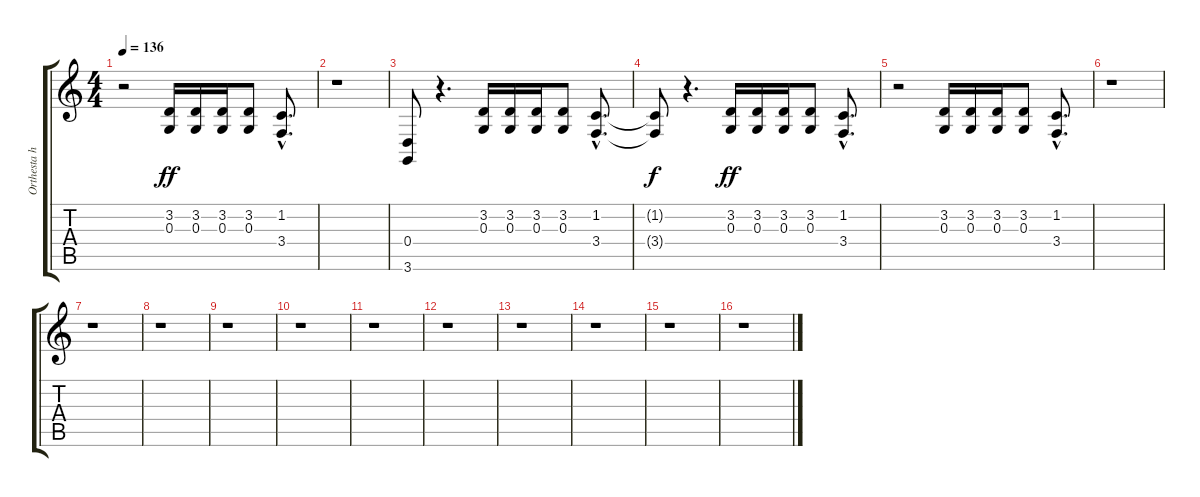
\track ("Orthesta hit" "Orthesta h") {instrument orchestrahit}
\staff {score tabs}
\tuning (E4 B3 G3 D3 A2 E2) {hide}
\ts (4 4)
\tempo 136
\clef g2
\ks c
r.2{dy ff} (3.2 0.3).16 (3.2 0.3).16 (3.2 0.3).16 (3.2 0.3).8 (1.2{hac} 3.4{hac}).8{d} |
r.1 |
(0.4 3.6).8 r.4{d} (3.2 0.3).16 (3.2 0.3).16 (3.2 0.3).16 (3.2 0.3).8 (1.2{hac} 3.4{hac}).8{d} |
(1.2{t} 3.4{t}).8{dy f} r.4{d} (3.2 0.3).16{dy ff} (3.2 0.3).16 (3.2 0.3).16 (3.2 0.3).8 (1.2{hac} 3.4{hac}).8{d} |
r.2 (3.2 0.3).16 (3.2 0.3).16 (3.2 0.3).16 (3.2 0.3).8 (1.2{hac} 3.4{hac}).8{d} |
r.1 |
r.1 |
r.1 |
r.1 |
r.1 |
r.1 |
r.1 |
r.1 |
r.1 |
r.1 |
r.1
